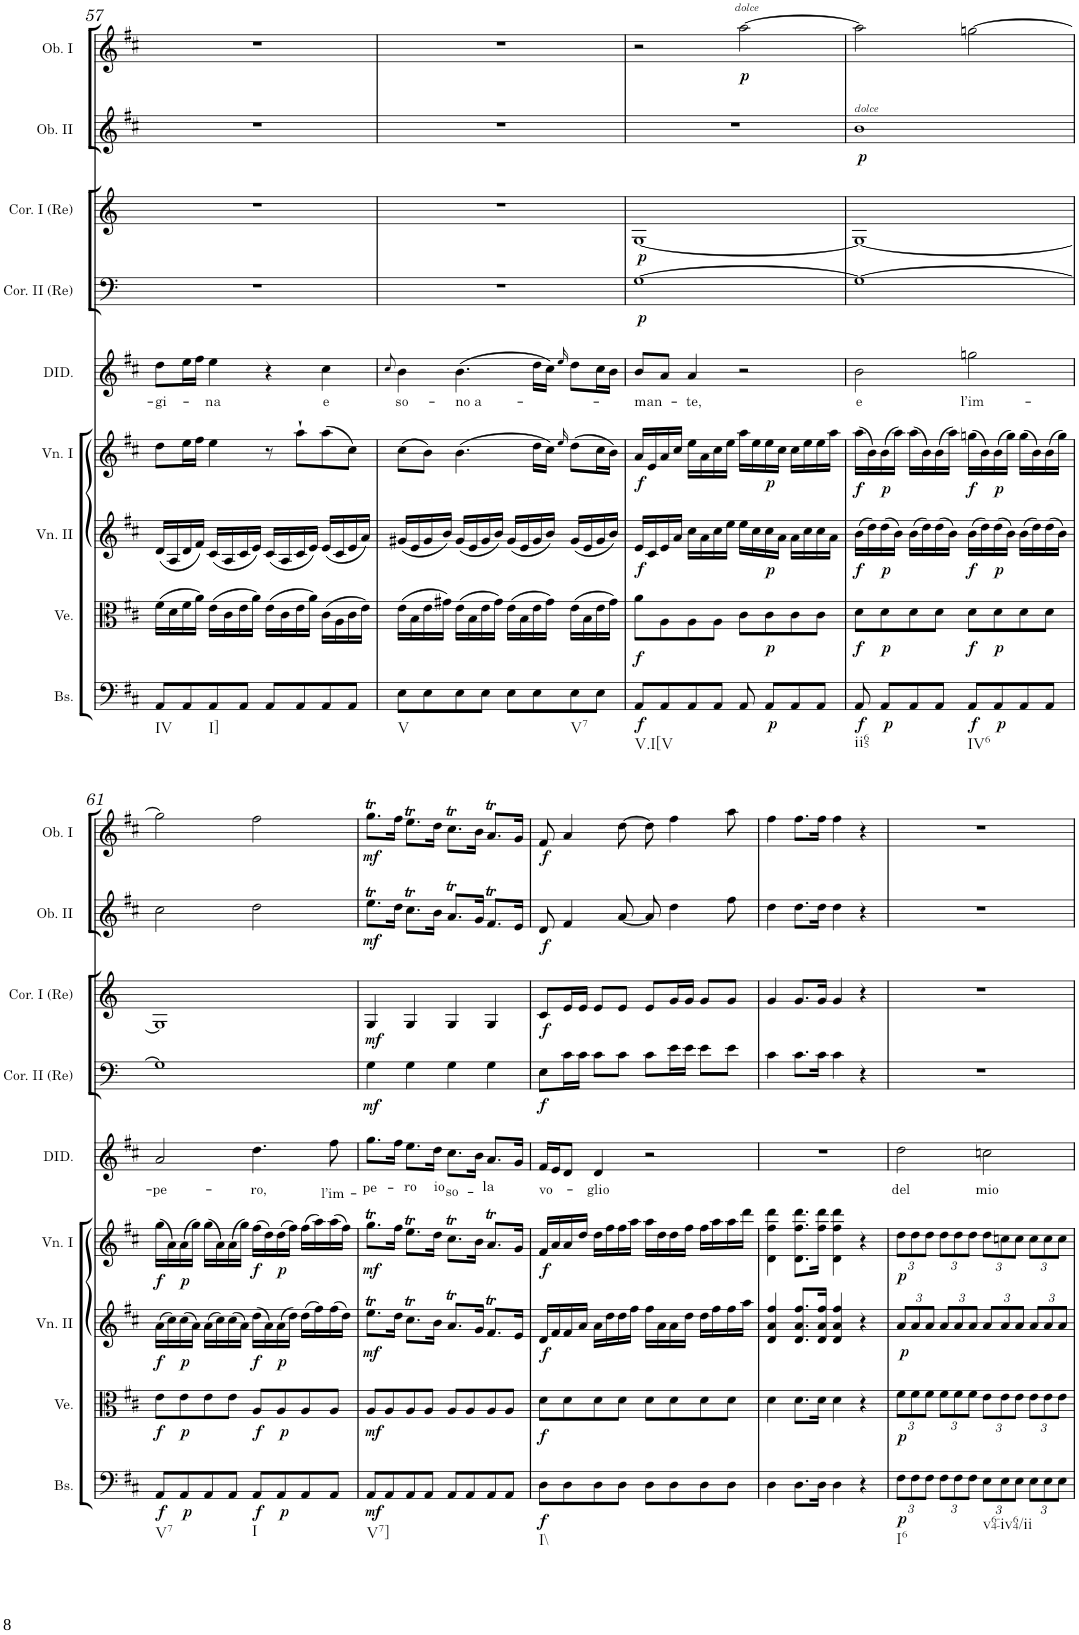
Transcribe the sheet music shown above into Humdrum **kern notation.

**kern	**dynam	**kern	**dynam	**kern	**dynam	**kern	**dynam	**kern	**text	**kern	**dynam	**kern	**dynam	**kern	**dynam	**kern	**dynam
*part9	*part9	*part8	*part8	*part7	*part7	*part6	*part6	*part5	*part5	*part4	*part4	*part3	*part3	*part2	*part2	*part1	*part1
*staff9	*staff9	*staff8	*staff8	*staff7	*staff7	*staff6	*staff6	*staff5	*staff5	*staff4	*staff4	*staff3	*staff3	*staff2	*staff2	*staff1	*staff1
*I"Bassi	*	*I"Viole	*	*I"Violino II	*	*I"Violino I	*	*I"DIDONE	*	*I"Corno II en Re	*	*I"Corno I en Re	*	*I"Oboe II	*	*I"Oboe I	*
*I'Bs.	*	*I'Ve.	*	*I'Vn. II	*	*I'Vn. I	*	*I'DID.	*	*I'Cor. II (Re)	*	*I'Cor. I (Re)	*	*I'Ob. II	*	*I'Ob. I	*
!!LO:PB:g=z
*clefF4	*	*clefC3	*	*clefG2	*	*clefG2	*	*clefG2	*	*clefF4	*	*clefG2	*	*clefG2	*	*clefG2	*
*	*	*	*	*	*	*	*	*	*	*Trd-1c-2	*	*Trd-1c-2	*	*	*	*	*
*k[f#c#]	*	*k[f#c#]	*	*k[f#c#]	*	*k[f#c#]	*	*k[f#c#]	*	*k[]	*	*k[]	*	*k[f#c#]	*	*k[f#c#]	*
*D:	*	*D:	*	*D:	*	*D:	*	*D:	*	*	*	*	*	*D:	*	*D:	*
*M4/4	*	*M4/4	*	*M4/4	*	*M4/4	*	*M4/4	*	*M4/4	*	*M4/4	*	*M4/4	*	*M4/4	*
*met(c)	*	*met(c)	*	*met(c)	*	*met(c)	*	*met(c)	*	*met(c)	*	*met(c)	*	*met(c)	*	*met(c)	*
=57	=57	=57	=57	=57	=57	=57	=57	=57	=57	=57	=57	=57	=57	=57	=57	=57	=57
!LO:TX:b:t=IV	!	!	!	!	!	!	!	!	!	!	!	!	!	!	!	!	!
!	!	!	!	!	!	!	!	!	!LO:LY:b	!	!	!	!	!	!	!	!
8AA/L	.	(>16f#\LL	.	(<16d/LL	.	8dd\L	.	8dd\L	-gi-	1r	.	1r	.	1r	.	1r	.
.	.	16d\	.	16A/	.	.	.	.	.	.	.	.	.	.	.	.	.
8AA/	.	16f#\	.	16d/	.	16ee\L	.	16ee\L	.	.	.	.	.	.	.	.	.
.	.	16a\JJ)	.	16f#/JJ)	.	16ff#\JJ	.	16ff#\JJ	.	.	.	.	.	.	.	.	.
!LO:TX:b:t=I]	!	!	!	!	!	!	!	!	!	!	!	!	!	!	!	!	!
!	!	!	!	!	!	!	!	!	!LO:LY:b	!	!	!	!	!	!	!	!
8AA/	.	(>16e\LL	.	(<16c#/LL	.	4ee\	.	4ee\	-na	.	.	.	.	.	.	.	.
.	.	16c#\	.	16A/	.	.	.	.	.	.	.	.	.	.	.	.	.
8AA/J	.	16e\	.	16c#/	.	.	.	.	.	.	.	.	.	.	.	.	.
.	.	16a\JJ)	.	16e/JJ)	.	.	.	.	.	.	.	.	.	.	.	.	.
8AA/L	.	(>16e\LL	.	(<16c#/LL	.	8r	.	4r	.	.	.	.	.	.	.	.	.
.	.	16c#\	.	16A/	.	.	.	.	.	.	.	.	.	.	.	.	.
8AA/	.	16e\	.	16c#/	.	8aa`\L	.	.	.	.	.	.	.	.	.	.	.
.	.	16a\JJ)	.	16e/JJ)	.	.	.	.	.	.	.	.	.	.	.	.	.
!	!	!	!	!	!	!	!	!	!LO:LY:b	!	!	!	!	!	!	!	!
8AA/	.	(>16c#\LL	.	(<16e/LL	.	(>8aa\	.	4cc#\	e	.	.	.	.	.	.	.	.
.	.	16A\	.	16c#/	.	.	.	.	.	.	.	.	.	.	.	.	.
8AA/J	.	16c#\	.	16e/	.	8cc#\J)	.	.	.	.	.	.	.	.	.	.	.
.	.	16e\JJ)	.	16a/JJ)	.	.	.	.	.	.	.	.	.	.	.	.	.
=58	=58	=58	=58	=58	=58	=58	=58	=58	=58	=58	=58	=58	=58	=58	=58	=58	=58
.	.	.	.	.	.	.	.	8qcc#/	.	.	.	.	.	.	.	.	.
!LO:TX:b:t=V	!	!	!	!	!	!	!	!	!	!	!	!	!	!	!	!	!
!	!	!	!	!	!	!	!	!	!LO:LY:b	!	!	!	!	!	!	!	!
8E\L	.	(>16e\LL	.	(<16g#X/LL	.	(>8cc#\L	.	4b\	so-	1r	.	1r	.	1r	.	1r	.
.	.	16B\	.	16e/	.	.	.	.	.	.	.	.	.	.	.	.	.
8E\	.	16e\	.	16g#/	.	8b\J)	.	.	.	.	.	.	.	.	.	.	.
.	.	16g#X\JJ)	.	16b/JJ)	.	.	.	.	.	.	.	.	.	.	.	.	.
!	!	!	!	!	!	!	!	!	!LO:LY:b	!	!	!	!	!	!	!	!
8E\	.	(>16e\LL	.	(<16g#/LL	.	(>4.b\	.	(>4.b\	no a-	.	.	.	.	.	.	.	.
.	.	16B\	.	16e/	.	.	.	.	.	.	.	.	.	.	.	.	.
8E\J	.	16e\	.	16g#/	.	.	.	.	.	.	.	.	.	.	.	.	.
.	.	16g#\JJ)	.	16b/JJ)	.	.	.	.	.	.	.	.	.	.	.	.	.
8E\L	.	(>16e\LL	.	(<16g#/LL	.	.	.	.	.	.	.	.	.	.	.	.	.
.	.	16B\	.	16e/	.	.	.	.	.	.	.	.	.	.	.	.	.
8E\	.	16e\	.	16g#/	.	16dd\LL	.	16dd\LL	.	.	.	.	.	.	.	.	.
.	.	16g#\JJ)	.	16b/JJ)	.	16cc#\JJ)	.	16cc#\JJ)	.	.	.	.	.	.	.	.	.
.	.	.	.	.	.	16qee/	.	16qee/	.	.	.	.	.	.	.	.	.
!LO:TX:b:t=V7	!	!	!	!	!	!	!	!	!	!	!	!	!	!	!	!	!
8E\	.	(>16e\LL	.	(<16g#/LL	.	(>8dd\L	.	8dd\L	.	.	.	.	.	.	.	.	.
.	.	16B\	.	16e/	.	.	.	.	.	.	.	.	.	.	.	.	.
8E\J	.	16e\	.	16g#/	.	16cc#\L	.	16cc#\L	.	.	.	.	.	.	.	.	.
.	.	16g#\JJ)	.	16b/JJ)	.	16b\JJ)	.	16b\JJ	.	.	.	.	.	.	.	.	.
=59	=59	=59	=59	=59	=59	=59	=59	=59	=59	=59	=59	=59	=59	=59	=59	=59	=59
!LO:TX:b:t=V.I[V	!	!	!	!	!	!	!	!	!	!	!	!	!	!	!	!	!
!	!LO:DY:b	!	!LO:DY:b	!	!LO:DY:b	!	!LO:DY:b	!	!LO:LY:b	!	!LO:DY:b	!	!LO:DY:b	!	!	!	!
8AA/L	f	8a\L	f	16e/LL	f	16a/LL	f	8b/L	-man-	[1G	p	[1G	p	1r	.	2r	.
.	.	.	.	16c#/	.	16e/	.	.	.	.	.	.	.	.	.	.	.
8AA/	.	8A\	.	16e/	.	16a/	.	8a/J	.	.	.	.	.	.	.	.	.
.	.	.	.	16a/JJ	.	16cc#/JJ	.	.	.	.	.	.	.	.	.	.	.
!	!	!	!	!	!	!	!	!	!LO:LY:b	!	!	!	!	!	!	!	!
8AA/	.	8A\	.	16cc#\LL	.	16ee\LL	.	4a/	-te,	.	.	.	.	.	.	.	.
.	.	.	.	16a\	.	16a\	.	.	.	.	.	.	.	.	.	.	.
8AA/J	.	8A\J	.	16cc#\	.	16cc#\	.	.	.	.	.	.	.	.	.	.	.
.	.	.	.	16ee\JJ	.	16ee\JJ	.	.	.	.	.	.	.	.	.	.	.
!	!	!	!	!	!	!	!	!	!	!	!	!	!	!	!	!LO:TX:a:i:t=dolce	!
!	!	!	!	!	!	!	!	!	!	!	!	!	!	!	!	!	!LO:DY:b
8AA/	.	8c#\L	.	16ee\LL	.	16aa\LL	.	2r	.	.	.	.	.	.	.	[2aa\	p
.	.	.	.	16cc#\	.	16ee\	.	.	.	.	.	.	.	.	.	.	.
!	!LO:DY:b	!	!LO:DY:b	!	!LO:DY:b	!	!LO:DY:b	!	!	!	!	!	!	!	!	!	!
8AA/L	p	8c#\	p	16cc#\	p	16ee\	p	.	.	.	.	.	.	.	.	.	.
.	.	.	.	16a\JJ	.	16cc#\JJ	.	.	.	.	.	.	.	.	.	.	.
8AA/	.	8c#\	.	16a\LL	.	16cc#\LL	.	.	.	.	.	.	.	.	.	.	.
.	.	.	.	16cc#\	.	16ee\	.	.	.	.	.	.	.	.	.	.	.
8AA/J	.	8c#\J	.	16cc#\	.	16ee\	.	.	.	.	.	.	.	.	.	.	.
.	.	.	.	16a\JJ	.	16aa\JJ	.	.	.	.	.	.	.	.	.	.	.
=60	=60	=60	=60	=60	=60	=60	=60	=60	=60	=60	=60	=60	=60	=60	=60	=60	=60
!	!	!	!	!	!	!	!	!	!	!	!	!	!	!LO:TX:a:i:t=dolce	!	!	!
!LO:TX:b:t=ii65	!	!	!	!	!	!	!	!	!	!	!	!	!	!	!	!	!
!	!LO:DY:b	!	!LO:DY:b	!	!LO:DY:b	!	!LO:DY:b	!	!LO:LY:b	!	!	!	!	!	!LO:DY:b	!	!
8AA/	f	8d\L	f	(>16b\LL	f	(>16aa\LL	f	2b\	e	1G_	.	1G_	.	1b	p	2aa\]	.
.	.	.	.	16dd\)	.	16b\)	.	.	.	.	.	.	.	.	.	.	.
!	!LO:DY:b	!	!LO:DY:b	!	!LO:DY:b	!	!LO:DY:b	!	!	!	!	!	!	!	!	!	!
8AA/L	p	8d\	p	(>16dd\	p	(>16b\	p	.	.	.	.	.	.	.	.	.	.
.	.	.	.	16b\JJ)	.	16aa\JJ)	.	.	.	.	.	.	.	.	.	.	.
8AA/	.	8d\	.	(>16b\LL	.	(>16aa\LL	.	.	.	.	.	.	.	.	.	.	.
.	.	.	.	16dd\)	.	16b\)	.	.	.	.	.	.	.	.	.	.	.
8AA/J	.	8d\J	.	(>16dd\	.	(>16b\	.	.	.	.	.	.	.	.	.	.	.
.	.	.	.	16b\JJ)	.	16aa\JJ)	.	.	.	.	.	.	.	.	.	.	.
!LO:TX:b:t=IV6	!	!	!	!	!	!	!	!	!	!	!	!	!	!	!	!	!
!	!LO:DY:b	!	!LO:DY:b	!	!LO:DY:b	!	!LO:DY:b	!	!LO:LY:b	!	!	!	!	!	!	!	!
8AA/L	f	8d\L	f	(>16b\LL	f	(>16ggn\LL	f	2ggn\	l’im-	.	.	.	.	.	.	[2ggn\	.
.	.	.	.	16dd\)	.	16b\)	.	.	.	.	.	.	.	.	.	.	.
!	!LO:DY:b	!	!LO:DY:b	!	!LO:DY:b	!	!LO:DY:b	!	!	!	!	!	!	!	!	!	!
8AA/	p	8d\	p	(>16dd\	p	(>16b\	p	.	.	.	.	.	.	.	.	.	.
.	.	.	.	16b\JJ)	.	16gg\JJ)	.	.	.	.	.	.	.	.	.	.	.
8AA/	.	8d\	.	(>16b\LL	.	(>16gg\LL	.	.	.	.	.	.	.	.	.	.	.
.	.	.	.	16dd\)	.	16b\)	.	.	.	.	.	.	.	.	.	.	.
8AA/J	.	8d\J	.	(>16dd\	.	(>16b\	.	.	.	.	.	.	.	.	.	.	.
.	.	.	.	16b\JJ)	.	16gg\JJ)	.	.	.	.	.	.	.	.	.	.	.
!!LO:LB:g=z
=61	=61	=61	=61	=61	=61	=61	=61	=61	=61	=61	=61	=61	=61	=61	=61	=61	=61
!LO:TX:b:t=V7	!	!	!	!	!	!	!	!	!	!	!	!	!	!	!	!	!
!	!LO:DY:b	!	!LO:DY:b	!	!LO:DY:b	!	!LO:DY:b	!	!LO:LY:b	!	!	!	!	!	!	!	!
8AA/L	f	8e\L	f	(>16a\LL	f	(>16gg\LL	f	2a/	-pe-	1G]	.	1G]	.	2cc#\	.	2gg\]	.
.	.	.	.	16cc#\)	.	16a\)	.	.	.	.	.	.	.	.	.	.	.
!	!LO:DY:b	!	!LO:DY:b	!	!LO:DY:b	!	!LO:DY:b	!	!	!	!	!	!	!	!	!	!
8AA/	p	8e\	p	(>16cc#\	p	(>16a\	p	.	.	.	.	.	.	.	.	.	.
.	.	.	.	16a\JJ)	.	16gg\JJ)	.	.	.	.	.	.	.	.	.	.	.
8AA/	.	8e\	.	(>16a\LL	.	(>16gg\LL	.	.	.	.	.	.	.	.	.	.	.
.	.	.	.	16cc#\)	.	16a\)	.	.	.	.	.	.	.	.	.	.	.
8AA/J	.	8e\J	.	(>16cc#\	.	(>16a\	.	.	.	.	.	.	.	.	.	.	.
.	.	.	.	16a\JJ)	.	16gg\JJ)	.	.	.	.	.	.	.	.	.	.	.
!LO:TX:b:t=I	!	!	!	!	!	!	!	!	!	!	!	!	!	!	!	!	!
!	!LO:DY:b	!	!LO:DY:b	!	!LO:DY:b	!	!LO:DY:b	!	!LO:LY:b	!	!	!	!	!	!	!	!
8AA/L	f	8A/L	f	(>16dd\LL	f	(>16ff#\LL	f	4.dd\	-ro,	.	.	.	.	2dd\	.	2ff#\	.
.	.	.	.	16a\)	.	16dd\)	.	.	.	.	.	.	.	.	.	.	.
!	!LO:DY:b	!	!LO:DY:b	!	!LO:DY:b	!	!LO:DY:b	!	!	!	!	!	!	!	!	!	!
8AA/	p	8A/	p	(>16a\	p	(>16dd\	p	.	.	.	.	.	.	.	.	.	.
.	.	.	.	16dd\JJ)	.	16ff#\JJ)	.	.	.	.	.	.	.	.	.	.	.
8AA/	.	8A/	.	(>16dd\LL	.	(>16ff#\LL	.	.	.	.	.	.	.	.	.	.	.
.	.	.	.	16ff#\)	.	16aa\)	.	.	.	.	.	.	.	.	.	.	.
!	!	!	!	!	!	!	!	!	!LO:LY:b	!	!	!	!	!	!	!	!
8AA/J	.	8A/J	.	(>16ff#\	.	(>16aa\	.	8ff#\	l’im-	.	.	.	.	.	.	.	.
.	.	.	.	16dd\JJ)	.	16ff#\JJ)	.	.	.	.	.	.	.	.	.	.	.
=62	=62	=62	=62	=62	=62	=62	=62	=62	=62	=62	=62	=62	=62	=62	=62	=62	=62
!LO:TX:b:t=V7]	!	!	!	!	!	!	!	!	!	!	!	!	!	!	!	!	!
!	!LO:DY:b	!	!LO:DY:b	!	!LO:DY:b	!	!LO:DY:b	!	!LO:LY:b	!	!LO:DY:b	!	!LO:DY:b	!	!LO:DY:b	!	!LO:DY:b
8AA/L	mf	8A/L	mf	8.eeT\L	mf	8.ggT\L	mf	8.gg\L	-pe-	4G\	mf	4G/	mf	8.eeT\L	mf	8.ggT\L	mf
8AA/	.	8A/	.	.	.	.	.	.	.	.	.	.	.	.	.	.	.
.	.	.	.	16dd\Jk	.	16ff#\Jk	.	16ff#\Jk	.	.	.	.	.	16dd\Jk	.	16ff#\Jk	.
!	!	!	!	!	!	!	!	!	!LO:LY:b	!	!	!	!	!	!	!	!
8AA/	.	8A/	.	8.cc#t\L	.	8.eeT\L	.	8.ee\L	-ro	4G\	.	4G/	.	8.cc#t\L	.	8.eeT\L	.
8AA/J	.	8A/J	.	.	.	.	.	.	.	.	.	.	.	.	.	.	.
!	!	!	!	!	!	!	!	!	!LO:LY:b	!	!	!	!	!	!	!	!
.	.	.	.	16b\Jk	.	16dd\Jk	.	16dd\Jk	io	.	.	.	.	16b\Jk	.	16dd\Jk	.
!	!	!	!	!	!	!	!	!	!LO:LY:b	!	!	!	!	!	!	!	!
8AA/L	.	8A/L	.	8.aT/L	.	8.cc#t\L	.	8.cc#\L	so-	4G\	.	4G/	.	8.aT/L	.	8.cc#t\L	.
8AA/	.	8A/	.	.	.	.	.	.	.	.	.	.	.	.	.	.	.
.	.	.	.	16g/Jk	.	16b\Jk	.	16b\Jk	.	.	.	.	.	16g/Jk	.	16b\Jk	.
!	!	!	!	!	!	!	!	!	!LO:LY:b	!	!	!	!	!	!	!	!
8AA/	.	8A/	.	8.f#t/L	.	8.aT/L	.	8.a/L	-la	4G\	.	4G/	.	8.f#t/L	.	8.aT/L	.
8AA/J	.	8A/J	.	.	.	.	.	.	.	.	.	.	.	.	.	.	.
.	.	.	.	16e/Jk	.	16g/Jk	.	16g/Jk	.	.	.	.	.	16e/Jk	.	16g/Jk	.
=63	=63	=63	=63	=63	=63	=63	=63	=63	=63	=63	=63	=63	=63	=63	=63	=63	=63
!LO:TX:b:t=I\\	!	!	!	!	!	!	!	!	!	!	!	!	!	!	!	!	!
!	!LO:DY:b	!	!LO:DY:b	!	!LO:DY:b	!	!LO:DY:b	!	!LO:LY:b	!	!LO:DY:b	!	!LO:DY:b	!	!LO:DY:b	!	!LO:DY:b
8D\L	f	8d\L	f	16d/LL	f	16f#/LL	f	16f#/LL	vo-	8E\L	f	8c/L	f	8d/	f	8f#/	f
.	.	.	.	16f#/	.	16a/	.	16e/J	.	.	.	.	.	.	.	.	.
8D\	.	8d\	.	16f#/	.	16a/	.	8d/J	.	16c\L	.	16e/L	.	4f#/	.	4a/	.
.	.	.	.	16a/JJ	.	16dd/JJ	.	.	.	16c\JJ	.	16e/JJ	.	.	.	.	.
!	!	!	!	!	!	!	!	!	!LO:LY:b	!	!	!	!	!	!	!	!
8D\	.	8d\	.	16a\LL	.	16dd\LL	.	4d/	-glio	8c\L	.	8e/L	.	.	.	.	.
.	.	.	.	16dd\	.	16ff#\	.	.	.	.	.	.	.	.	.	.	.
8D\J	.	8d\J	.	16dd\	.	16ff#\	.	.	.	8c\J	.	8e/J	.	[8a/	.	[8dd\	.
.	.	.	.	16ff#\JJ	.	16aa\JJ	.	.	.	.	.	.	.	.	.	.	.
8D\L	.	8d\L	.	16ff#\LL	.	16aa\LL	.	2r	.	8c\L	.	8e/L	.	8a/]	.	8dd\]	.
.	.	.	.	16a\	.	16dd\	.	.	.	.	.	.	.	.	.	.	.
8D\	.	8d\	.	16a\	.	16dd\	.	.	.	16e\L	.	16g/L	.	4dd\	.	4ff#\	.
.	.	.	.	16dd\JJ	.	16ff#\JJ	.	.	.	16e\JJ	.	16g/JJ	.	.	.	.	.
8D\	.	8d\	.	16dd\LL	.	16ff#\LL	.	.	.	8e\L	.	8g/L	.	.	.	.	.
.	.	.	.	16ff#\	.	16aa\	.	.	.	.	.	.	.	.	.	.	.
8D\J	.	8d\J	.	16ff#\	.	16aa\	.	.	.	8e\J	.	8g/J	.	8ff#\	.	8aa\	.
.	.	.	.	16aa\JJ	.	16ddd\JJ	.	.	.	.	.	.	.	.	.	.	.
=64	=64	=64	=64	=64	=64	=64	=64	=64	=64	=64	=64	=64	=64	=64	=64	=64	=64
4D\	.	4d\	.	4d/ 4a/ 4ff#/	.	4d\ 4ff#\ 4ddd\	.	1r	.	4c\	.	4g/	.	4dd\	.	4ff#\	.
8.D\L	.	8.d\L	.	8.d/ 8.a/ 8.ff#/L	.	8.d\ 8.ff#\ 8.ddd\L	.	.	.	8.c\L	.	8.g/L	.	8.dd\L	.	8.ff#\L	.
16D\Jk	.	16d\Jk	.	16d/ 16a/ 16ff#/Jk	.	16ff#\ 16ddd\Jk	.	.	.	16c\Jk	.	16g/Jk	.	16dd\Jk	.	16ff#\Jk	.
4D\	.	4d\	.	4d/ 4a/ 4ff#/	.	4d\ 4ff#\ 4ddd\	.	.	.	4c\	.	4g/	.	4dd\	.	4ff#\	.
4r	.	4r	.	4r	.	4r	.	.	.	4r	.	4r	.	4r	.	4r	.
=65	=65	=65	=65	=65	=65	=65	=65	=65	=65	=65	=65	=65	=65	=65	=65	=65	=65
*Xbrackettup	*	*Xbrackettup	*	*Xbrackettup	*	*Xbrackettup	*	*	*	*	*	*	*	*	*	*	*
!LO:TX:b:t=I6	!	!	!	!	!	!	!	!	!	!	!	!	!	!	!	!	!
!	!LO:DY:b	!	!LO:DY:b	!	!LO:DY:b	!	!LO:DY:b	!	!LO:LY:b	!	!	!	!	!	!	!	!
12F#\L	p	12f#\L	p	12a/L	p	12dd\L	p	2dd\	del	1r	.	1r	.	1r	.	1r	.
12F#\	.	12f#\	.	12a/	.	12dd\	.	.	.	.	.	.	.	.	.	.	.
12F#\J	.	12f#\J	.	12a/J	.	12dd\J	.	.	.	.	.	.	.	.	.	.	.
12F#\L	.	12f#\L	.	12a/L	.	12dd\L	.	.	.	.	.	.	.	.	.	.	.
12F#\	.	12f#\	.	12a/	.	12dd\	.	.	.	.	.	.	.	.	.	.	.
12F#\J	.	12f#\J	.	12a/J	.	12dd\J	.	.	.	.	.	.	.	.	.	.	.
!LO:TX:b:t=v64-iv64/ii	!	!	!	!	!	!	!	!	!	!	!	!	!	!	!	!	!
!	!	!	!	!	!	!	!	!	!LO:LY:b	!	!	!	!	!	!	!	!
12E\L	.	12e\L	.	12a/L	.	12dd\L	.	2ccn\	mio	.	.	.	.	.	.	.	.
12E\	.	12e\	.	12a/	.	12ccn\	.	.	.	.	.	.	.	.	.	.	.
12E\J	.	12e\J	.	12a/J	.	12cc\J	.	.	.	.	.	.	.	.	.	.	.
12E\L	.	12e\L	.	12a/L	.	12cc\L	.	.	.	.	.	.	.	.	.	.	.
12E\	.	12e\	.	12a/	.	12cc\	.	.	.	.	.	.	.	.	.	.	.
12E\J	.	12e\J	.	12a/J	.	12cc\J	.	.	.	.	.	.	.	.	.	.	.
=	=	=	=	=	=	=	=	=	=	=	=	=	=	=	=	=	=
*-	*-	*-	*-	*-	*-	*-	*-	*-	*-	*-	*-	*-	*-	*-	*-	*-	*-
